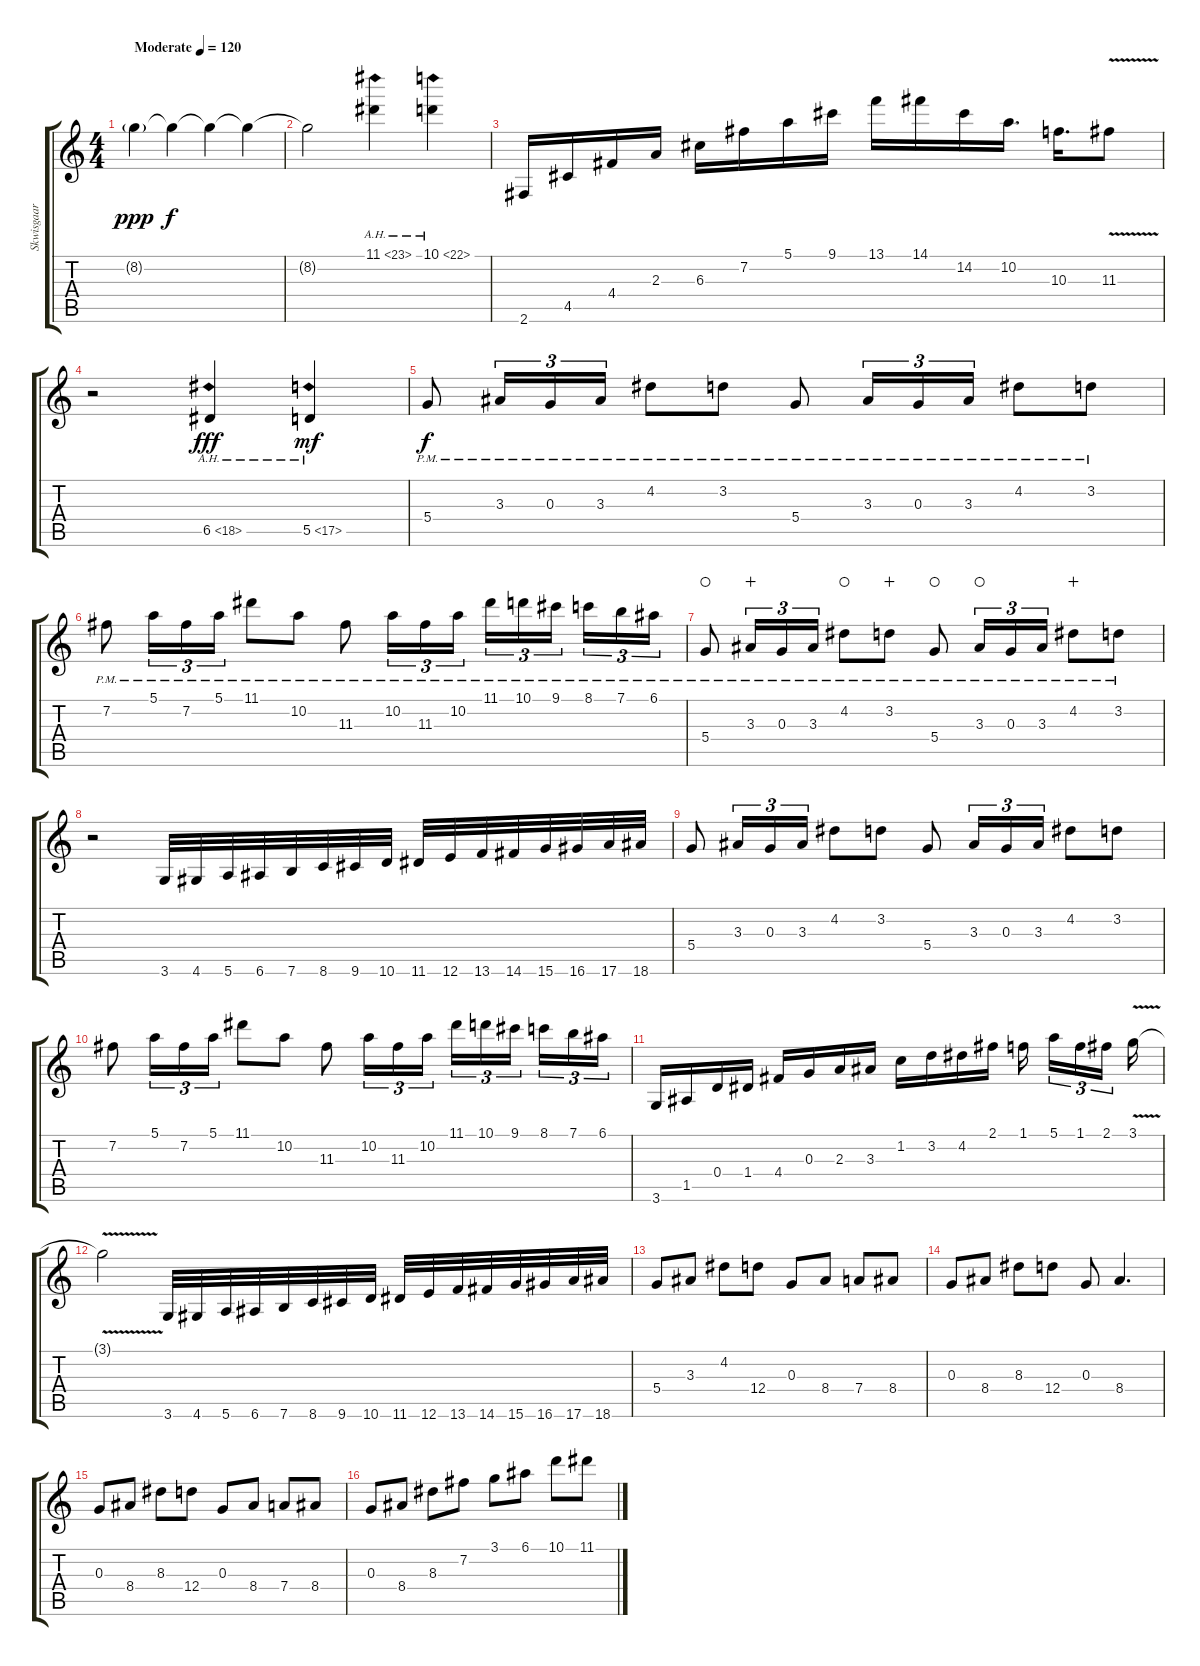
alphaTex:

\track ("Skwisgaar" "Skwisgaar") {instrument distortionguitar}
\staff {score tabs}
\tuning (E4 B3 G3 D3 A2 E2) {hide}
\ts (4 4)
\tempo (120 "Moderate")
\clef g2
\ks aminor
8.2{g}.4{dy ppp instrument distortionguitar} 8.2{t}.4{dy f} 8.2{t}.4 8.2{t}.4 |
8.2{t}.2 11.1{ah 12}.4 10.1{ah 12}.4 |
2.6.16 4.5.16 4.4.16 2.3.16 6.3.16 7.2.16 5.1.16 9.1.16 13.1.16 14.1.16 14.2.16 10.2.16{d} 10.3.16{d} 11.3{v}.8 |
r.2 6.5{ah 12}.4{dy fff} 5.5{ah 12}.4{dy mf} |
5.4{pm}.8{dy f} 3.3{pm}.16{tu (3 2)} 0.3{pm}.16{tu (3 2)} 3.3{pm}.16{tu (3 2)} 4.2{pm}.8 3.2{pm}.8 5.4{pm}.8 3.3{pm}.16{tu (3 2)} 0.3{pm}.16{tu (3 2)} 3.3{pm}.16{tu (3 2)} 4.2{pm}.8 3.2{pm}.8 |
7.2{pm}.8 5.1{pm}.16{tu (3 2)} 7.2{pm}.16{tu (3 2)} 5.1{pm}.16{tu (3 2)} 11.1{pm}.8 10.2{pm}.8 11.3{pm}.8 10.2{pm}.16{tu (3 2)} 11.3{pm}.16{tu (3 2)} 10.2{pm}.16{tu (3 2)} 11.1{pm}.16{tu (3 2)} 10.1{pm}.16{tu (3 2)} 9.1{pm}.16{tu (3 2) beam splitsecondary} 8.1{pm}.16{tu (3 2)} 7.1{pm}.16{tu (3 2)} 6.1{pm}.16{tu (3 2)} |
5.4{pm}.8{waho} 3.3{pm}.16{tu (3 2) wahc} 0.3{pm}.16{tu (3 2)} 3.3{pm}.16{tu (3 2)} 4.2{pm}.8{waho} 3.2{pm}.8{wahc} 5.4{pm}.8{waho} 3.3{pm}.16{tu (3 2) waho} 0.3{pm}.16{tu (3 2)} 3.3{pm}.16{tu (3 2)} 4.2{pm}.8{wahc} 3.2{pm}.8 |
r.2 3.6.32 4.6.32 5.6.32 6.6.32 7.6.32 8.6.32 9.6.32 10.6.32 11.6.32 12.6.32 13.6.32 14.6.32 15.6.32 16.6.32 17.6.32 18.6.32 |
5.4.8 3.3.16{tu (3 2)} 0.3.16{tu (3 2)} 3.3.16{tu (3 2)} 4.2.8 3.2.8 5.4.8 3.3.16{tu (3 2)} 0.3.16{tu (3 2)} 3.3.16{tu (3 2)} 4.2.8 3.2.8 |
7.2.8 5.1.16{tu (3 2)} 7.2.16{tu (3 2)} 5.1.16{tu (3 2)} 11.1.8 10.2.8 11.3.8 10.2.16{tu (3 2)} 11.3.16{tu (3 2)} 10.2.16{tu (3 2)} 11.1.16{tu (3 2)} 10.1.16{tu (3 2)} 9.1.16{tu (3 2) beam splitsecondary} 8.1.16{tu (3 2)} 7.1.16{tu (3 2)} 6.1.16{tu (3 2)} |
3.6.16 1.5.16 0.4.16 1.4.16 4.4.16 0.3.16 2.3.16 3.3.16 1.2.16 3.2.16 4.2.16 2.1.16 1.1.16{beam splitsecondary} 5.1.16{tu (3 2)} 1.1.16{tu (3 2)} 2.1.16{tu (3 2) beam splitsecondary} 3.1{v}.16 |
3.1{t}.2 3.6.32 4.6.32 5.6.32 6.6.32 7.6.32 8.6.32 9.6.32 10.6.32 11.6.32 12.6.32 13.6.32 14.6.32 15.6.32 16.6.32 17.6.32 18.6.32 |
5.4.8 3.3.8 4.2.8 12.4.8 0.3.8 8.4.8 7.4.8 8.4.8 |
0.3.8 8.4.8 8.3.8 12.4.8 0.3.8 8.4.4{d} |
0.3.8 8.4.8 8.3.8 12.4.8 0.3.8 8.4.8 7.4.8 8.4.8 |
0.3.8 8.4.8 8.3.8 7.2.8 3.1.8 6.1.8 10.1.8 11.1.8
